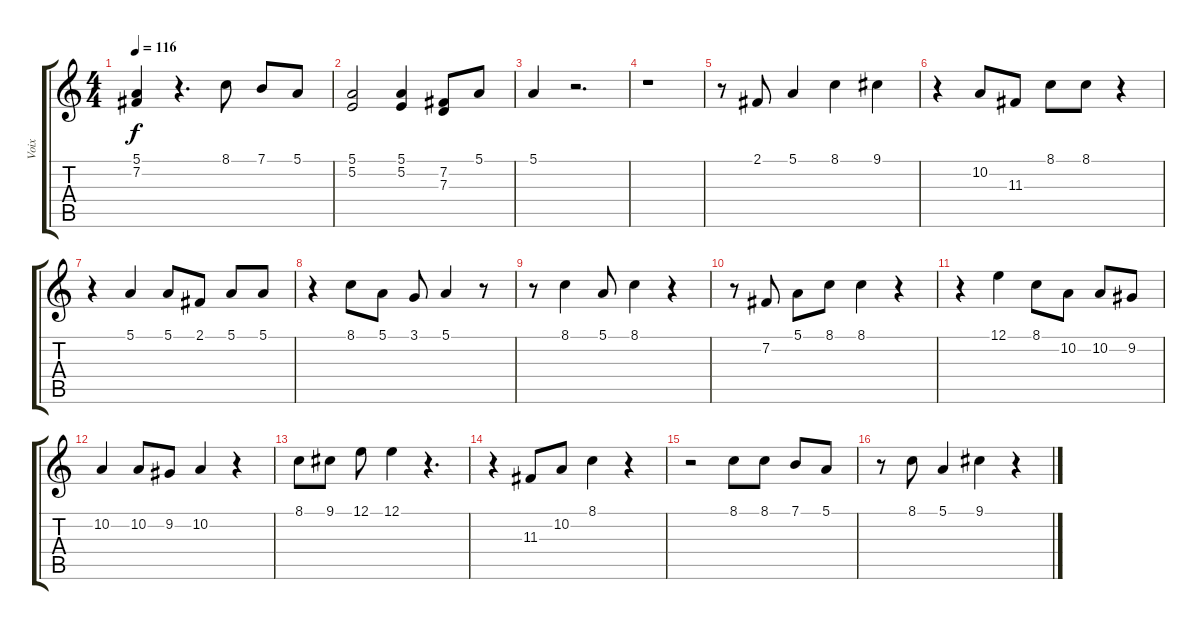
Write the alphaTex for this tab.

\track ("Voix" "Voix") {instrument flute}
\staff {score tabs}
\tuning (E4 B3 G3 D3 A2 E2) {hide}
\ts (4 4)
\tempo 116
\clef g2
\ks c
(5.1 7.2).4{dy f} r.4{d} 8.1.8 7.1.8 5.1.8 |
(5.1 5.2).2 (5.1 5.2).4 (7.2 7.3).8 5.1.8 |
5.1.4 r.2{d} |
r.1 |
r.8 2.1.8 5.1.4 8.1.4 9.1.4 |
r.4 10.2.8 11.3.8 8.1.8 8.1.8 r.4 |
r.4 5.1.4 5.1.8 2.1.8 5.1.8 5.1.8 |
r.4 8.1.8 5.1.8 3.1.8 5.1.4 r.8 |
r.8 8.1.4 5.1.8 8.1.4 r.4 |
r.8 7.2.8 5.1.8 8.1.8 8.1.4 r.4 |
r.4 12.1.4 8.1.8 10.2.8 10.2.8 9.2.8 |
10.2.4 10.2.8 9.2.8 10.2.4 r.4 |
8.1.8 9.1.8 12.1.8 12.1.4 r.4{d} |
r.4 11.3.8 10.2.8 8.1.4 r.4 |
r.2 8.1.8 8.1.8 7.1.8 5.1.8 |
r.8 8.1.8 5.1.4 9.1.4 r.4
